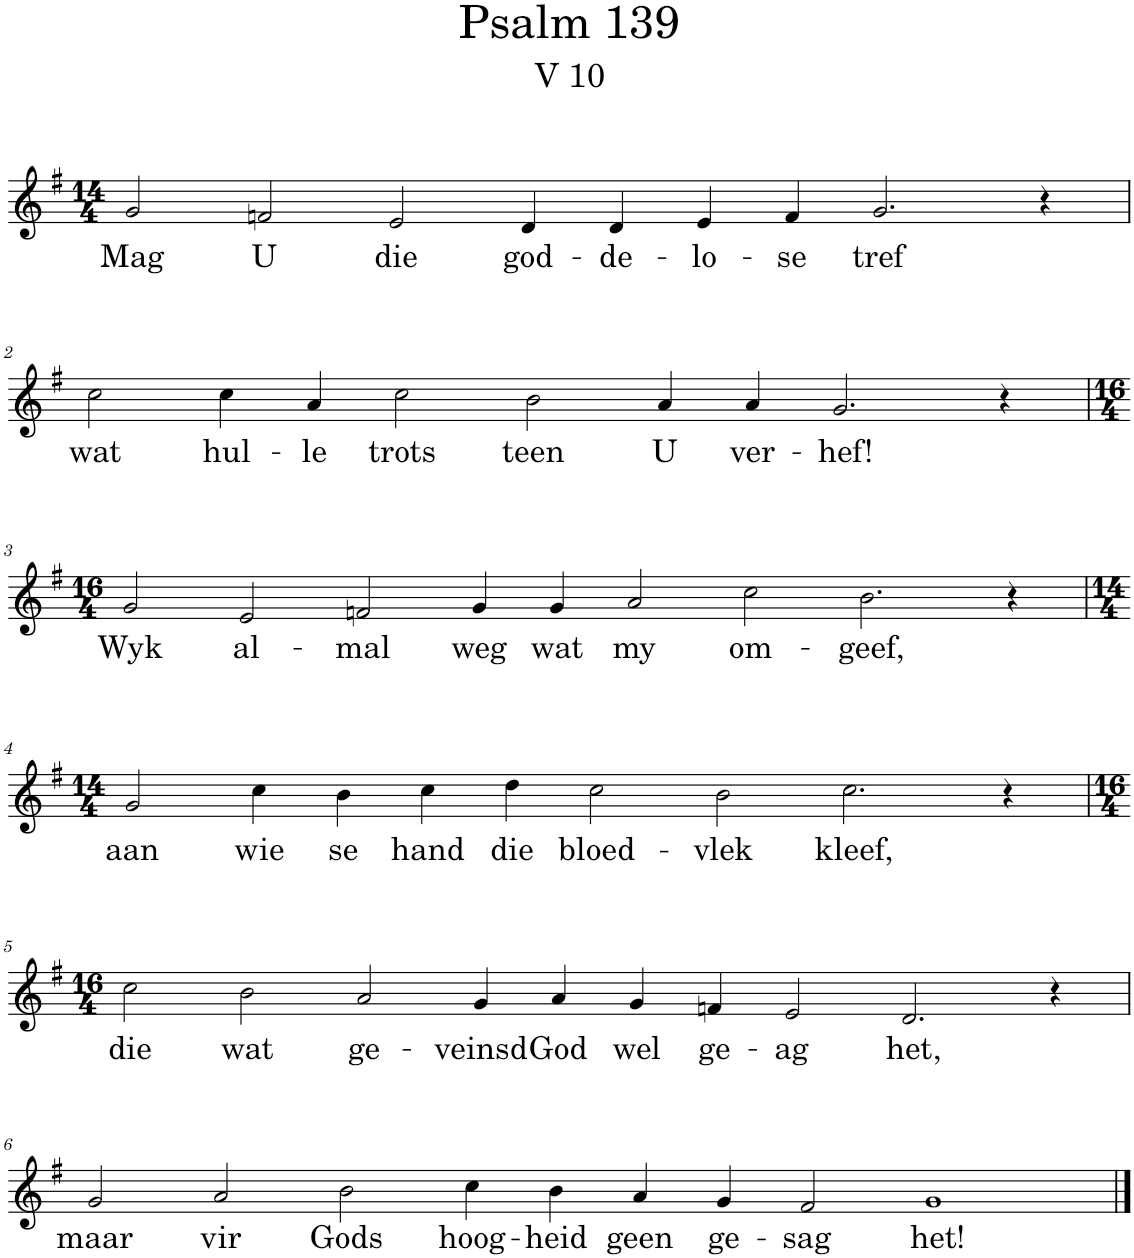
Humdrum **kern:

**kern	**text
*part1	*part1
*staff1	*staff1
*I"Pipe Organ	*
*I'Org.	*
*clefG2	*
*k[f#]	*
*M14/4	*
=1	=1
!	!LO:LY:b
2g/	Mag
!	!LO:LY:b
2fn/	U
!	!LO:LY:b
2e/	die
!	!LO:LY:b
4d/	god-
!	!LO:LY:b
4d/	-de-
!	!LO:LY:b
4e/	-lo-
!	!LO:LY:b
4f/	-se
!	!LO:LY:b
2.g/	tref
4r	.
!!LO:LB:g=z
=2	=2
!	!LO:LY:b
2cc\	wat
!	!LO:LY:b
4cc\	hul-
!	!LO:LY:b
4a/	-le
!	!LO:LY:b
2cc\	trots
!	!LO:LY:b
2b\	teen
!	!LO:LY:b
4a/	U
!	!LO:LY:b
4a/	ver-
!	!LO:LY:b
2.g/	-hef!
4r	.
!!LO:LB:g=z
=3	=3
*M16/4	*
!	!LO:LY:b
2g/	Wyk
!	!LO:LY:b
2e/	al-
!	!LO:LY:b
2fn/	-mal
!	!LO:LY:b
4g/	weg
!	!LO:LY:b
4g/	wat
!	!LO:LY:b
2a/	my
!	!LO:LY:b
2cc\	om-
!	!LO:LY:b
2.b\	-geef,
4r	.
!!LO:LB:g=z
=4	=4
*M14/4	*
!	!LO:LY:b
2g/	aan
!	!LO:LY:b
4cc\	wie
!	!LO:LY:b
4b\	se
!	!LO:LY:b
4cc\	hand
!	!LO:LY:b
4dd\	die
!	!LO:LY:b
2cc\	bloed-
!	!LO:LY:b
2b\	-vlek
!	!LO:LY:b
2.cc\	kleef,
4r	.
!!LO:LB:g=z
=5	=5
*M16/4	*
!	!LO:LY:b
2cc\	die
!	!LO:LY:b
2b\	wat
!	!LO:LY:b
2a/	ge-
!	!LO:LY:b
4g/	-veinsd
!	!LO:LY:b
4a/	God
!	!LO:LY:b
4g/	wel
!	!LO:LY:b
4fn/	ge-
!	!LO:LY:b
2e/	-ag
!	!LO:LY:b
2.d/	het,
4r	.
!!LO:LB:g=z
=6	=6
!	!LO:LY:b
2g/	maar
!	!LO:LY:b
2a/	vir
!	!LO:LY:b
2b\	Gods
!	!LO:LY:b
4cc\	hoog-
!	!LO:LY:b
4b\	-heid
!	!LO:LY:b
4a/	geen
!	!LO:LY:b
4g/	ge-
!	!LO:LY:b
2f#/	-sag
!	!LO:LY:b
1g	het!
==	==
*-	*-
